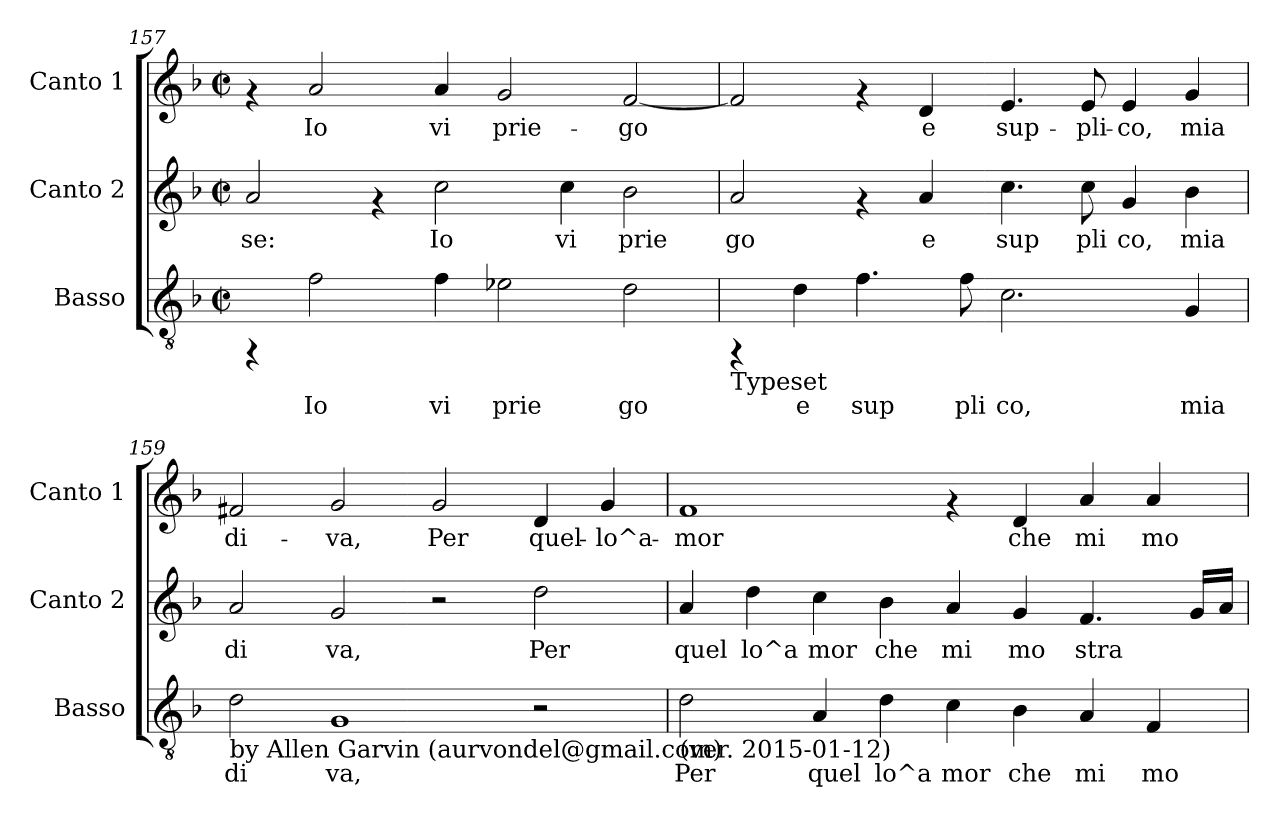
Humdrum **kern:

**kern	**text	**kern	**text	**kern	**text
*part3	*part3	*part2	*part2	*part1	*part1
*staff3	*staff3	*staff2	*staff2	*staff1	*staff1
*I"Basso	*	*I"Canto 2	*	*I"Canto 1	*
*I'Basso	*	*I'Canto 2	*	*I'Canto 1	*
!!LO:PB:g=z
*clefGv2	*	*clefG2	*	*clefG2	*
*k[b-]	*	*k[b-]	*	*k[b-]	*
*F:	*	*F:	*	*F:	*
*M2/2	*	*M2/2	*	*M2/2	*
*met(c|)	*	*met(c|)	*	*met(c|)	*
=157	=157	=157	=157	=157	=157
!	!	!	!LO:LY:b:cj	!	!
4rFF	.	2a/	se:	4rf	.
!	!LO:LY:b:cj	!	!	!	!LO:LY:a:cj
2f\	Io	.	.	2a/	Io
.	.	4rf	.	.	.
!	!LO:LY:b:cj	!	!LO:LY:b:cj	!	!LO:LY:a:cj
4f\	vi	2cc\	Io	4a/	vi
!	!LO:LY:b:cj	!	!	!	!LO:LY:a:cj
2e-X\	prie	.	.	2g/	prie-
!	!	!	!LO:LY:b:cj	!	!
.	.	4cc\	vi	.	.
!	!LO:LY:b:cj	!	!LO:LY:b:cj	!	!LO:LY:a:cj
2d\	go	2b-\	prie	[<2f/	-go
=158	=158	=158	=158	=158	=158
!LO:TX:b:t=Typeset	!	!	!	!	!
!	!	!	!LO:LY:b:cj	!	!LO:LY:a:cj
4rFF	.	2a/	go	2f/]	.
!	!LO:LY:b:cj	!	!	!	!
4d\	e	.	.	.	.
!	!LO:LY:b:cj	!	!	!	!
4.f\	sup	4rf	.	4rf	.
!	!	!	!LO:LY:b:cj	!	!LO:LY:a:cj
.	.	4a/	e	4d/	e
!	!LO:LY:b:cj	!	!	!	!
8f\	pli	.	.	.	.
!	!LO:LY:b:cj	!	!LO:LY:b:cj	!	!LO:LY:a:cj
2.c\	co,	4.cc\	sup	4.e/	sup-
!	!	!	!LO:LY:b:cj	!	!LO:LY:a:cj
.	.	8cc\	pli	8e/	-pli-
!	!	!	!LO:LY:b:cj	!	!LO:LY:a:cj
.	.	4g/	co,	4e/	-co,
!	!LO:LY:b:cj	!	!LO:LY:b:cj	!	!LO:LY:a:cj
4G/	mia	4b-\	mia	4g/	mia
=159	=159	=159	=159	=159	=159
!LO:TX:b:t=by Allen Garvin (aurvondel@gmail.com)	!	!	!	!	!
!	!LO:LY:b:cj	!	!LO:LY:b:cj	!	!LO:LY:a:cj
2d\	di	2a/	di	2f#X/	di-
!	!LO:LY:b:cj	!	!LO:LY:b:cj	!	!LO:LY:a:cj
1G	va,	2g/	va,	2g/	-va,
!	!	!	!	!	!LO:LY:a:cj
.	.	2r	.	2g/	Per
!	!	!	!LO:LY:b:cj	!	!LO:LY:a:cj
2r	.	2dd\	Per	4d/	quel-
!	!	!	!	!	!LO:LY:a:cj
.	.	.	.	4g/	-lo^a-
=160	=160	=160	=160	=160	=160
!LO:TX:b:t=(ver. 2015-01-12)	!	!	!	!	!
!	!LO:LY:b:cj	!	!LO:LY:b:cj	!	!LO:LY:a:cj
2d\	Per	4a/	quel	1f	-mor
!	!	!	!LO:LY:b:cj	!	!
.	.	4dd\	lo^a	.	.
!	!LO:LY:b:cj	!	!LO:LY:b:cj	!	!
4A/	quel	4cc\	mor	.	.
!	!LO:LY:b:cj	!	!LO:LY:b:cj	!	!
4d\	lo^a	4b-\	che	.	.
!	!LO:LY:b:cj	!	!LO:LY:b:cj	!	!
4c\	mor	4a/	mi	4rf	.
!	!LO:LY:b:cj	!	!LO:LY:b:cj	!	!LO:LY:a:cj
4B-\	che	4g/	mo	4d/	che
!	!LO:LY:b:cj	!	!LO:LY:b:cj	!	!LO:LY:a:cj
4A/	mi	4.f/	stra	4a/	mi
!	!LO:LY:b:cj	!	!	!	!LO:LY:a:cj
4F/	mo	.	.	4a/	mo-
!	!	!	!LO:LY:b:cj	!	!
.	.	16g/L	.	.	.
!	!	!	!LO:LY:b:cj	!	!
.	.	16a/J	.	.	.
=	=	=	=	=	=
*-	*-	*-	*-	*-	*-
